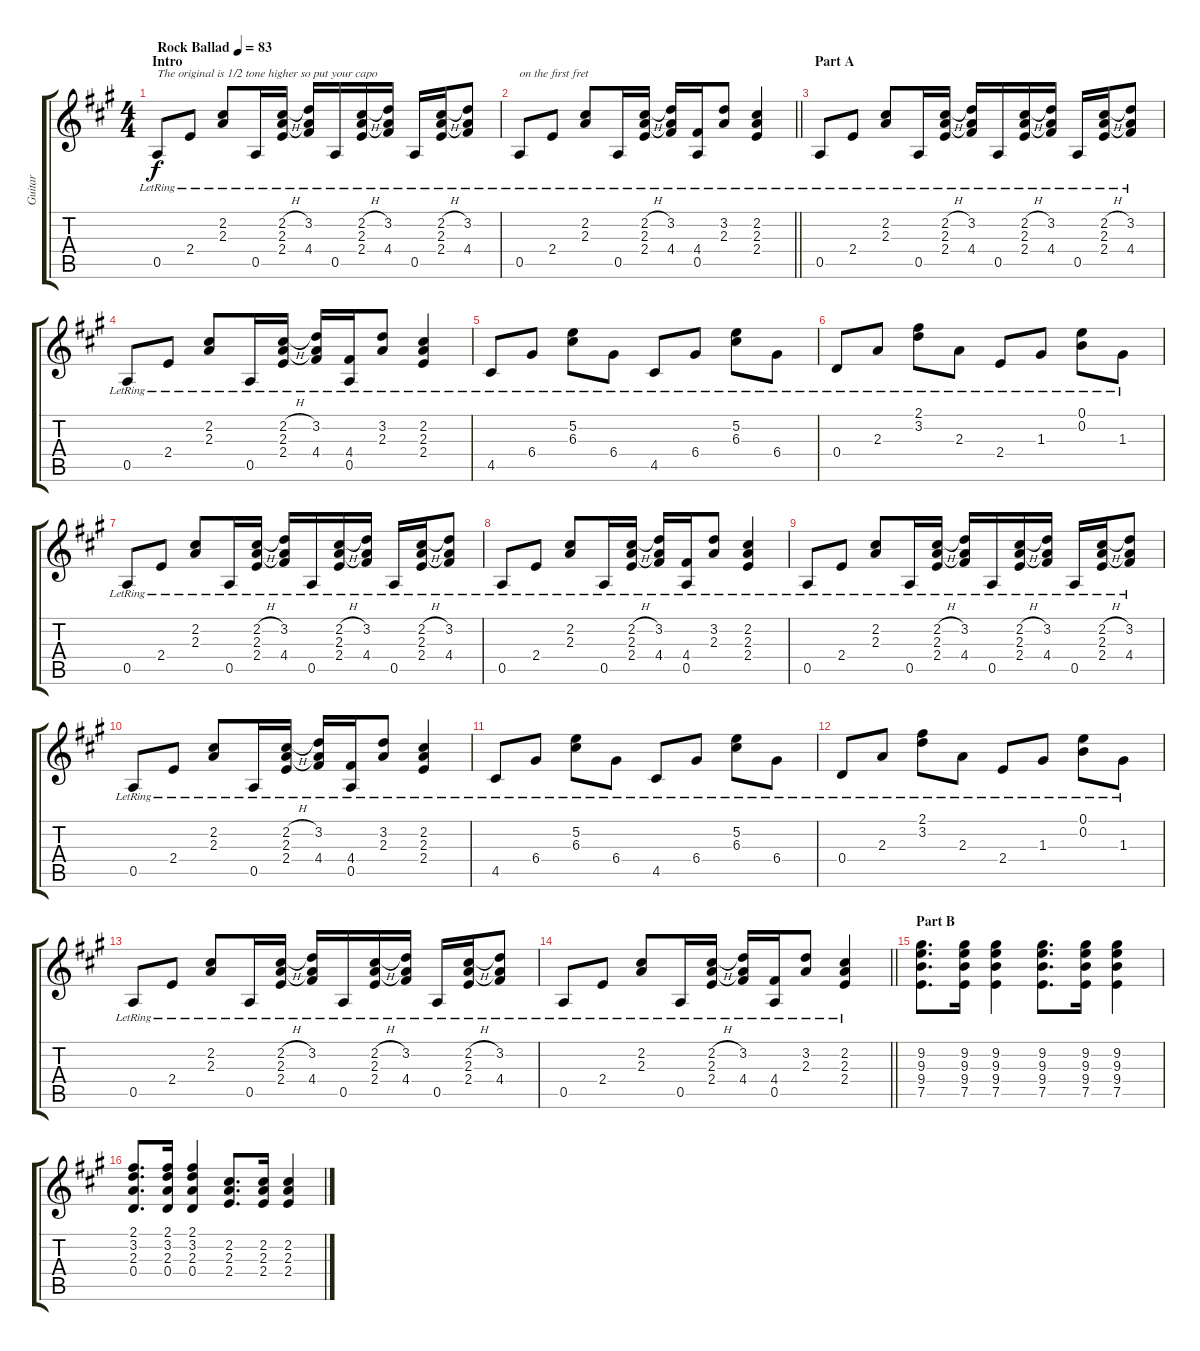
\track ("Guitar" "Guitar") {instrument acousticguitarsteel}
\staff {score tabs}
\tuning (E4 B3 G3 D3 A2 E2) {hide}
\ts (4 4)
\section ("" "Intro")
\tempo (83 "Rock Ballad")
\clef g2
\ks a
0.5{lr}.8{txt "The original is 1/2 tone higher so put your capo " dy f instrument acousticguitarsteel} 2.4{lr}.8 (2.2{lr} 2.3{lr}).8 0.5{lr}.16 (2.2{h lr} 2.3{lr} 2.4{lr}).16 (3.2{lr} 2.3{t} 4.4{lr}).16 0.5{lr}.16 (2.2{h lr} 2.3{lr} 2.4{lr}).16 (3.2{lr} 2.3{t} 4.4{lr}).16 0.5{lr}.16 (2.2{h lr} 2.3{lr} 2.4{lr}).16 (3.2{lr} 2.3{t} 4.4{lr}).8 |
\barLineRight lightlight
0.5{lr}.8{txt "on the first fret"} 2.4{lr}.8 (2.2{lr} 2.3{lr}).8 0.5{lr}.16 (2.2{h lr} 2.3{lr} 2.4{lr}).16 (3.2{lr} 2.3{t} 4.4{lr}).16 (4.4{lr} 0.5{lr}).16 (3.2{lr} 2.3{lr}).8 (2.2{lr} 2.3{lr} 2.4{lr}).4 |
\section ("" "Part A")
0.5{lr}.8 2.4{lr}.8 (2.2{lr} 2.3{lr}).8 0.5{lr}.16 (2.2{h lr} 2.3{lr} 2.4{lr}).16 (3.2{lr} 2.3{t} 4.4{lr}).16 0.5{lr}.16 (2.2{h lr} 2.3{lr} 2.4{lr}).16 (3.2{lr} 2.3{t} 4.4{lr}).16 0.5{lr}.16 (2.2{h lr} 2.3{lr} 2.4{lr}).16 (3.2{lr} 2.3{t} 4.4{lr}).8 |
0.5{lr}.8 2.4{lr}.8 (2.2{lr} 2.3{lr}).8 0.5{lr}.16 (2.2{h lr} 2.3{lr} 2.4{lr}).16 (3.2{lr} 2.3{t} 4.4{lr}).16 (4.4{lr} 0.5{lr}).16 (3.2{lr} 2.3{lr}).8 (2.2{lr} 2.3{lr} 2.4{lr}).4 |
4.5{lr}.8 6.4{lr}.8 (5.2{lr} 6.3{lr}).8 6.4{lr}.8 4.5{lr}.8 6.4{lr}.8 (5.2{lr} 6.3{lr}).8 6.4{lr}.8 |
0.4{lr}.8 2.3{lr}.8 (2.1{lr} 3.2{lr}).8 2.3{lr}.8 2.4{lr}.8 1.3{lr}.8 (0.1{lr} 0.2{lr}).8 1.3{lr}.8 |
0.5{lr}.8 2.4{lr}.8 (2.2{lr} 2.3{lr}).8 0.5{lr}.16 (2.2{h lr} 2.3{lr} 2.4{lr}).16 (3.2{lr} 2.3{t} 4.4{lr}).16 0.5{lr}.16 (2.2{h lr} 2.3{lr} 2.4{lr}).16 (3.2{lr} 2.3{t} 4.4{lr}).16 0.5{lr}.16 (2.2{h lr} 2.3{lr} 2.4{lr}).16 (3.2{lr} 2.3{t} 4.4{lr}).8 |
0.5{lr}.8 2.4{lr}.8 (2.2{lr} 2.3{lr}).8 0.5{lr}.16 (2.2{h lr} 2.3{lr} 2.4{lr}).16 (3.2{lr} 2.3{t} 4.4{lr}).16 (4.4{lr} 0.5{lr}).16 (3.2{lr} 2.3{lr}).8 (2.2{lr} 2.3{lr} 2.4{lr}).4 |
0.5{lr}.8 2.4{lr}.8 (2.2{lr} 2.3{lr}).8 0.5{lr}.16 (2.2{h lr} 2.3{lr} 2.4{lr}).16 (3.2{lr} 2.3{t} 4.4{lr}).16 0.5{lr}.16 (2.2{h lr} 2.3{lr} 2.4{lr}).16 (3.2{lr} 2.3{t} 4.4{lr}).16 0.5{lr}.16 (2.2{h lr} 2.3{lr} 2.4{lr}).16 (3.2{lr} 2.3{t} 4.4{lr}).8 |
0.5{lr}.8 2.4{lr}.8 (2.2{lr} 2.3{lr}).8 0.5{lr}.16 (2.2{h lr} 2.3{lr} 2.4{lr}).16 (3.2{lr} 2.3{t} 4.4{lr}).16 (4.4{lr} 0.5{lr}).16 (3.2{lr} 2.3{lr}).8 (2.2{lr} 2.3{lr} 2.4{lr}).4 |
4.5{lr}.8 6.4{lr}.8 (5.2{lr} 6.3{lr}).8 6.4{lr}.8 4.5{lr}.8 6.4{lr}.8 (5.2{lr} 6.3{lr}).8 6.4{lr}.8 |
0.4{lr}.8 2.3{lr}.8 (2.1{lr} 3.2{lr}).8 2.3{lr}.8 2.4{lr}.8 1.3{lr}.8 (0.1{lr} 0.2{lr}).8 1.3{lr}.8 |
0.5{lr}.8 2.4{lr}.8 (2.2{lr} 2.3{lr}).8 0.5{lr}.16 (2.2{h lr} 2.3{lr} 2.4{lr}).16 (3.2{lr} 2.3{t} 4.4{lr}).16 0.5{lr}.16 (2.2{h lr} 2.3{lr} 2.4{lr}).16 (3.2{lr} 2.3{t} 4.4{lr}).16 0.5{lr}.16 (2.2{h lr} 2.3{lr} 2.4{lr}).16 (3.2{lr} 2.3{t} 4.4{lr}).8 |
\barLineRight lightlight
0.5{lr}.8 2.4{lr}.8 (2.2{lr} 2.3{lr}).8 0.5{lr}.16 (2.2{h lr} 2.3{lr} 2.4{lr}).16 (3.2{lr} 2.3{t} 4.4{lr}).16 (4.4{lr} 0.5{lr}).16 (3.2{lr} 2.3{lr}).8 (2.2{lr} 2.3{lr} 2.4{lr}).4 |
\section ("" "Part B")
(9.2 9.3 9.4 7.5).8{d} (9.2 9.3 9.4 7.5).16 (9.2 9.3 9.4 7.5).4 (9.2 9.3 9.4 7.5).8{d} (9.2 9.3 9.4 7.5).16 (9.2 9.3 9.4 7.5).4 |
(2.1 3.2 2.3 0.4).8{d} (2.1 3.2 2.3 0.4).16 (2.1 3.2 2.3 0.4).4 (2.2 2.3 2.4).8{d} (2.2 2.3 2.4).16 (2.2 2.3 2.4).4
